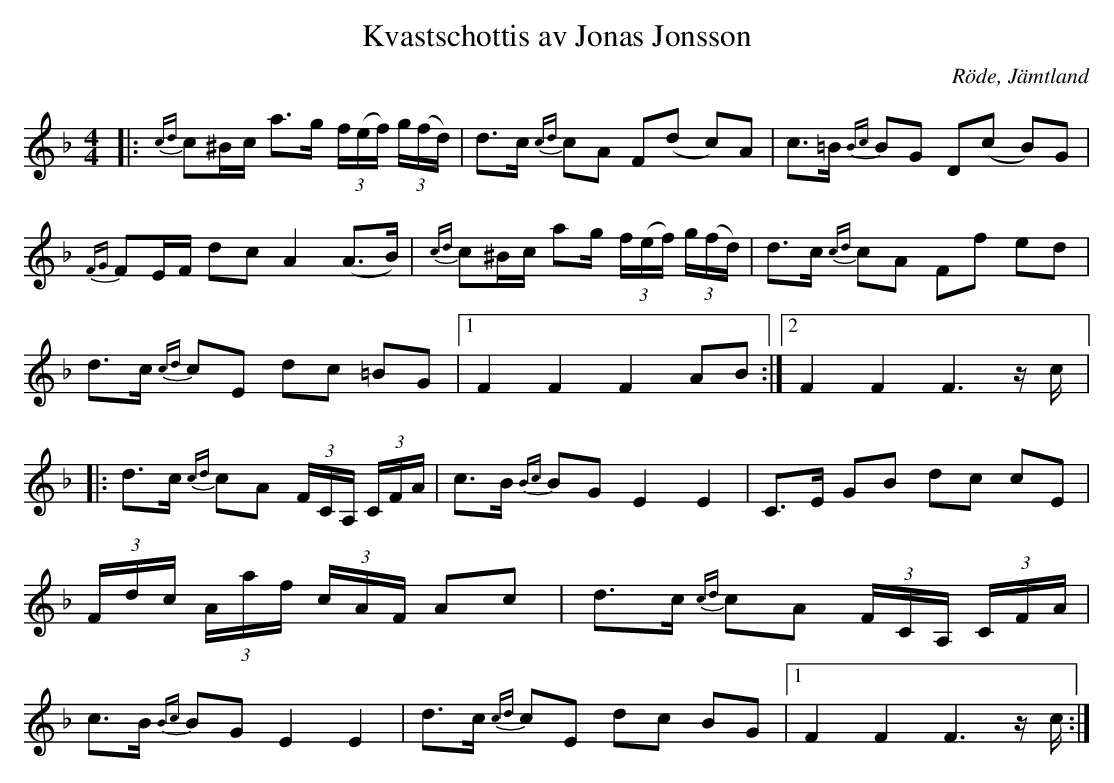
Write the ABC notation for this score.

X:1
T:Kvastschottis av Jonas Jonsson
O:Röde, Jämtland
M:4/4
L:1/16
K:F
|: {cd}c2^Bc a2>g2 (3f(ef) (3g(fd) | d2>c2 {cd}c2A2 F2(d2- c2)A2 | c2>=B2 {Bc}B2G2 D2(c2- B2)G2 | {FG}F2EF d2c2 A4 (A2>B2) | {cd}c2^Bc a2g (3f(ef) (3g(fd) | d2>c2 {cd}c2A2 F2f2 e2d2 | d2>c2 {cd}c2E2 d2c2 =B2G2 |1 F4 F4 F4 A2B2 :|2 F4 F4 F4> z2c ]|: d2>c2 {cd}c2A2 (3FCA, (3CFA | c2>B2 {Bc}B2G2 E4 E4 | C2>E2 G2B2 d2c2 c2E2 | (3Fdc (3Aaf (3cAF A2c2 | d2>c2 {cd}c2A2 (3FCA, (3CFA | c2>B2 {Bc}B2G2 E4 E4 | d2>c2 {cd}c2E2 d2c2 B2G2 |1 F4 F4 F4> z2c :|
